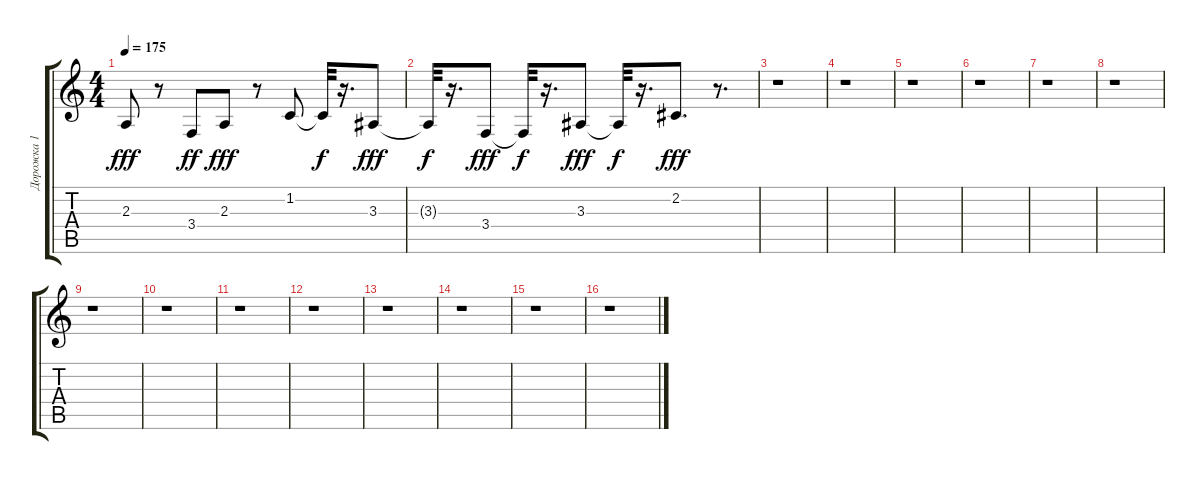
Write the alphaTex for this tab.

\track ("Дорожка 1" "Дорожка 1") {instrument trombone}
\staff {score tabs}
\tuning (E4 B3 G3 D3 A2 E2) {hide}
\ts (4 4)
\tempo 175
\clef g2
\ks c
2.3.8{dy fff} r.8 3.4.8{dy ff} 2.3.8{dy fff} r.8 1.2.8 1.2{t}.32{dy f} r.16{d} 3.3.8{dy fff} |
3.3{t}.32{dy f} r.16{d} 3.4.8{dy fff} 3.4{t}.32{dy f} r.16{d} 3.3.8{dy fff} 3.3{t}.32{dy f} r.16{d} 2.2.8{d dy fff} r.8{d} |
r.1 |
r.1 |
r.1 |
r.1 |
r.1 |
r.1 |
r.1 |
r.1 |
r.1 |
r.1 |
r.1 |
r.1 |
r.1 |
r.1
